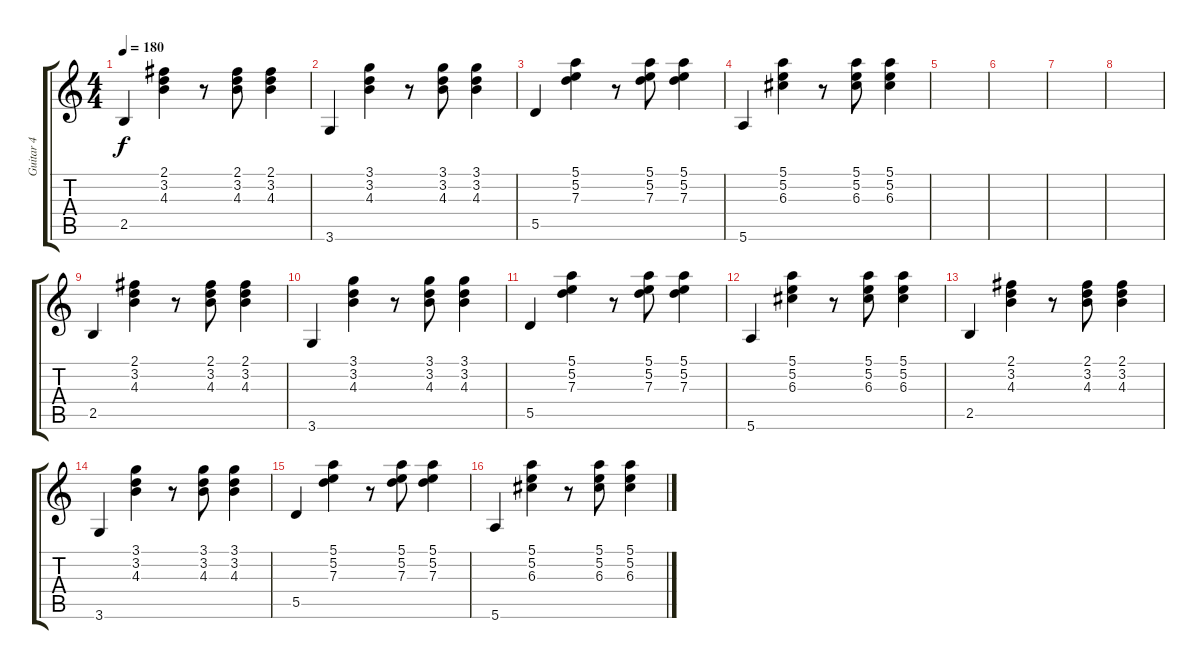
\track ("Guitar 4" "Guitar 4") {instrument acousticguitarnylon}
\staff {score tabs}
\tuning (E4 B3 G3 D3 A2 E2) {hide}
\ts (4 4)
\tempo 180
\clef g2
\ks c
2.5.4{dy f} (2.1 3.2 4.3).4 r.8 (2.1 3.2 4.3).8 (2.1 3.2 4.3).4 |
3.6.4 (3.1 3.2 4.3).4 r.8 (3.1 3.2 4.3).8 (3.1 3.2 4.3).4 |
5.5.4 (5.1 5.2 7.3).4 r.8 (5.1 5.2 7.3).8 (5.1 5.2 7.3).4 |
5.6.4 (5.1 5.2 6.3).4 r.8 (5.1 5.2 6.3).8 (5.1 5.2 6.3).4 |
|
|
|
|
2.5.4 (2.1 3.2 4.3).4 r.8 (2.1 3.2 4.3).8 (2.1 3.2 4.3).4 |
3.6.4 (3.1 3.2 4.3).4 r.8 (3.1 3.2 4.3).8 (3.1 3.2 4.3).4 |
5.5.4 (5.1 5.2 7.3).4 r.8 (5.1 5.2 7.3).8 (5.1 5.2 7.3).4 |
5.6.4 (5.1 5.2 6.3).4 r.8 (5.1 5.2 6.3).8 (5.1 5.2 6.3).4 |
2.5.4 (2.1 3.2 4.3).4 r.8 (2.1 3.2 4.3).8 (2.1 3.2 4.3).4 |
3.6.4 (3.1 3.2 4.3).4 r.8 (3.1 3.2 4.3).8 (3.1 3.2 4.3).4 |
5.5.4 (5.1 5.2 7.3).4 r.8 (5.1 5.2 7.3).8 (5.1 5.2 7.3).4 |
5.6.4 (5.1 5.2 6.3).4 r.8 (5.1 5.2 6.3).8 (5.1 5.2 6.3).4
